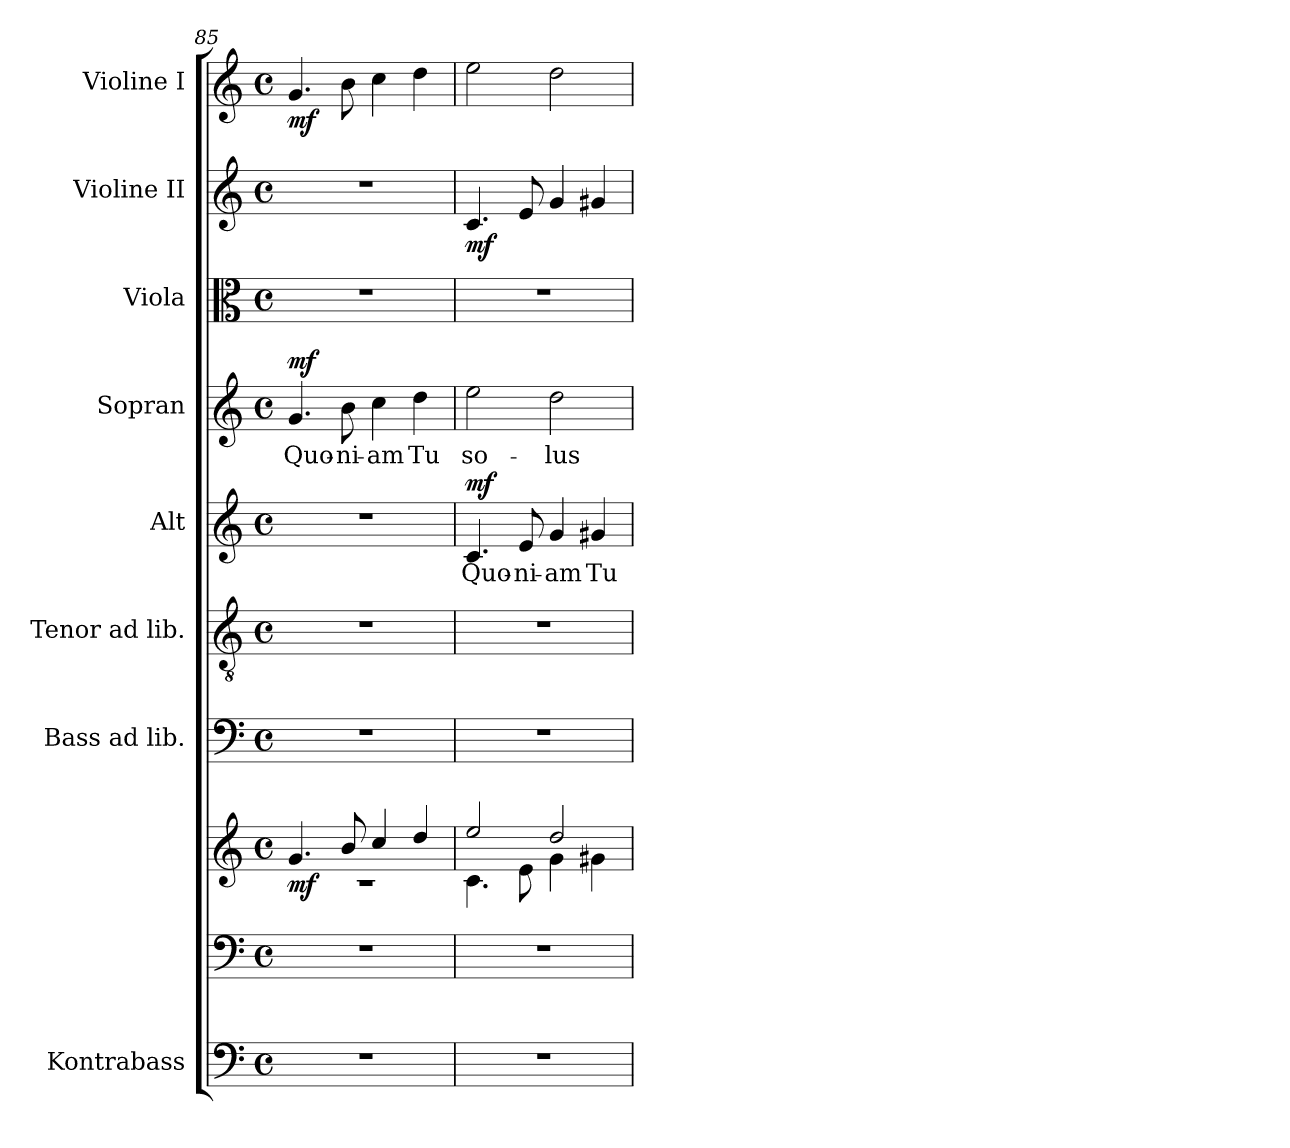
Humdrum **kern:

**kern	**kern	**kern	**dynam	**kern	**kern	**kern	**text	**dynam	**kern	**text	**dynam	**kern	**kern	**dynam	**kern	**dynam
*part9	*part8	*part8	*part8	*part7	*part6	*part5	*part5	*part5	*part4	*part4	*part4	*part3	*part2	*part2	*part1	*part1
*staff10	*staff9	*staff8	*staff8/9	*staff7	*staff6	*staff5	*staff5	*staff5	*staff4	*staff4	*staff4	*staff3	*staff2	*staff2	*staff1	*staff1
*I"Kontrabass	*	*	*	*I"Bass ad lib.	*I"Tenor ad lib.	*I"Alt	*	*	*I"Sopran	*	*	*I"Viola	*I"Violine II	*	*I"Violine I	*
*I'Kb.	*	*	*	*I'B.	*I'T.	*I'A.	*	*	*I'S.	*	*	*I'Vla.	*I'Vl. II	*	*I'Vl. I	*
*clefF4	*clefF4	*clefG2	*	*clefF4	*clefGv2	*clefG2	*	*	*clefG2	*	*	*clefC3	*clefG2	*	*clefG2	*
*ITrd7c12	*	*	*	*	*	*	*	*	*	*	*	*	*	*	*	*
*k[]	*k[]	*k[]	*	*k[]	*k[]	*k[]	*	*	*k[]	*	*	*k[]	*k[]	*	*k[]	*
*C:	*C:	*C:	*	*C:	*C:	*C:	*	*	*C:	*	*	*C:	*C:	*	*C:	*
*M4/4	*M4/4	*M4/4	*	*M4/4	*M4/4	*M4/4	*	*	*M4/4	*	*	*M4/4	*M4/4	*	*M4/4	*
*met(c)	*met(c)	*met(c)	*	*met(c)	*met(c)	*met(c)	*	*	*met(c)	*	*	*met(c)	*met(c)	*	*met(c)	*
=85	=85	=85	=85	=85	=85	=85	=85	=85	=85	=85	=85	=85	=85	=85	=85	=85
*	*	*^	*	*	*	*	*	*	*	*	*	*	*	*	*	*
!	!	!	!	!LO:DY:b	!	!	!	!	!	!	!LO:LY:b	!LO:DY:a	!	!	!	!	!LO:DY:b
1r	1r	4.g/	1rc	mf	1r	1r	1r	.	.	4.g/	Quo-	mf	1r	1r	.	4.g/	mf
!	!	!	!	!	!	!	!	!	!	!	!LO:LY:b	!	!	!	!	!	!
.	.	8b/	.	.	.	.	.	.	.	8b\	-ni-	.	.	.	.	8b\	.
!	!	!	!	!	!	!	!	!	!	!	!LO:LY:b	!	!	!	!	!	!
.	.	4cc/	.	.	.	.	.	.	.	4cc\	-am	.	.	.	.	4cc\	.
!	!	!	!	!	!	!	!	!	!	!	!LO:LY:b	!	!	!	!	!	!
.	.	4dd/	.	.	.	.	.	.	.	4dd\	Tu	.	.	.	.	4dd\	.
=86	=86	=86	=86	=86	=86	=86	=86	=86	=86	=86	=86	=86	=86	=86	=86	=86	=86
!	!	!	!	!	!	!	!	!LO:LY:b	!LO:DY:a	!	!LO:LY:b	!	!	!	!LO:DY:b	!	!
1r	1r	2ee/	4.c\	.	1r	1r	4.c/	Quo-	mf	2ee\	so-	.	1r	4.c/	mf	2ee\	.
!	!	!	!	!	!	!	!	!LO:LY:b	!	!	!	!	!	!	!	!	!
.	.	.	8e\	.	.	.	8e/	-ni-	.	.	.	.	.	8e/	.	.	.
!	!	!	!	!	!	!	!	!LO:LY:b	!	!	!LO:LY:b	!	!	!	!	!	!
.	.	2dd/	4g\	.	.	.	4g/	-am	.	2dd\	-lus	.	.	4g/	.	2dd\	.
!	!	!	!	!	!	!	!	!LO:LY:b	!	!	!	!	!	!	!	!	!
.	.	.	4g#X\	.	.	.	4g#X/	Tu	.	.	.	.	.	4g#X/	.	.	.
*	*	*v	*v	*	*	*	*	*	*	*	*	*	*	*	*	*	*
=	=	=	=	=	=	=	=	=	=	=	=	=	=	=	=	=
*-	*-	*-	*-	*-	*-	*-	*-	*-	*-	*-	*-	*-	*-	*-	*-	*-
